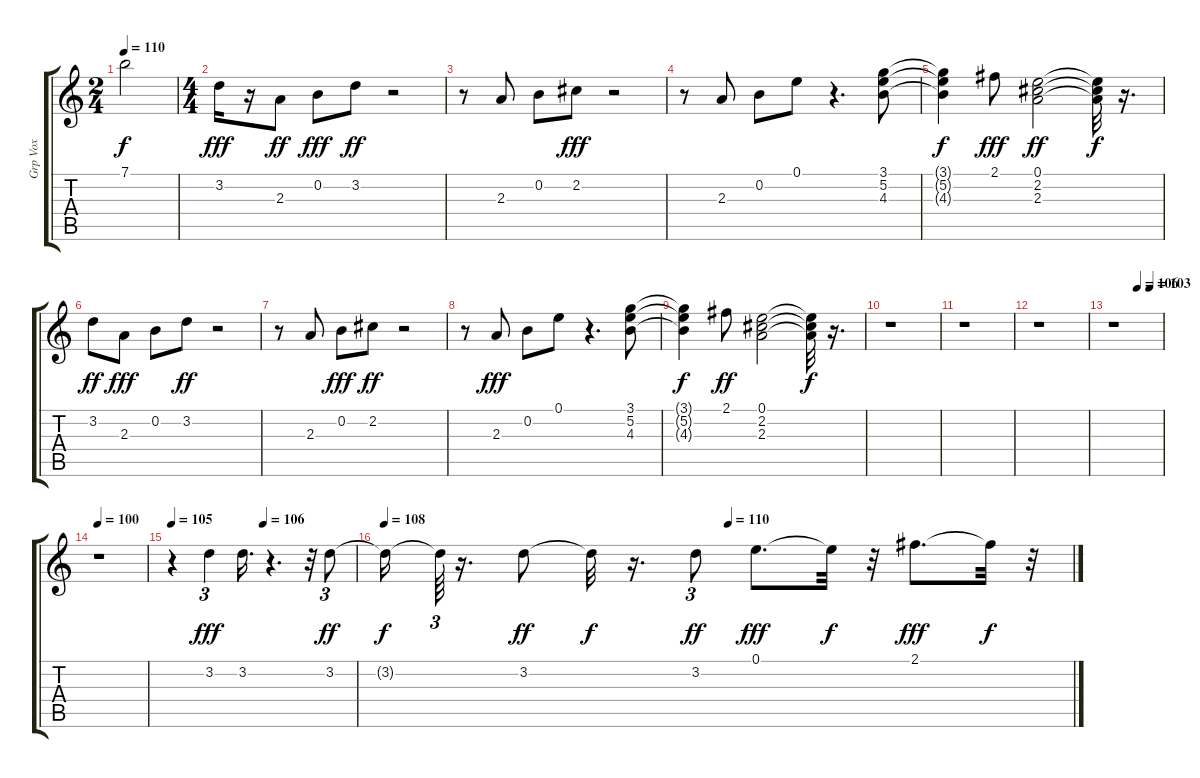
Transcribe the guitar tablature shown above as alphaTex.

\track ("Grp Vox " "Grp Vox ") {instrument acousticguitarsteel}
\staff {score tabs}
\tuning (E4 B3 G3 D3 A2 E2) {hide}
\ts (2 4)
\tempo 110
\clef g2
\ks c
7.1{t}.2{dy f} |
\ts (4 4)
3.2.16{dy fff} r.16 2.3.8{dy ff} 0.2.8{dy fff} 3.2.8{dy ff} r.2 |
r.8 2.3.8 0.2.8 2.2.8{dy fff} r.2 |
r.8 2.3.8 0.2.8 0.1.8 r.4{d} (3.1 5.2 4.3).8 |
(3.1{t} 5.2{t} 4.3{t}).4{dy f} 2.1.8{dy fff} (0.1 2.2 2.3).2{dy ff} (0.1{t} 2.2{t} 2.3{t}).32{dy f} r.16{d} |
3.2.8{dy ff} 2.3.8{dy fff} 0.2.8 3.2.8{dy ff} r.2 |
r.8 2.3.8 0.2.8{dy fff} 2.2.8{dy ff} r.2 |
r.8 2.3.8{dy fff} 0.2.8 0.1.8 r.4{d} (3.1 5.2 4.3).8 |
(3.1{t} 5.2{t} 4.3{t}).4{dy f} 2.1.8{dy ff} (0.1 2.2 2.3).2 (0.1{t} 2.2{t} 2.3{t}).32{dy f} r.16{d} |
r.1 |
r.1 |
r.1 |
\tempo (106 0.5)
\tempo (103 0.75)
r.1 |
\tempo 100
r.1 |
\tempo 105
\tempo (106 0.5)
r.4 3.2.4{tu (3 2) dy fff} 3.2.16{d} r.4{d} r.32 3.2.8{tu (3 2) dy ff} |
\tempo 108
\tempo (110 0.5)
3.2{t}.16{dy f} 3.2{t}.64{tu (3 2)} r.16{d} 3.2.8{dy ff} 3.2{t}.32{dy f} r.16{d} 3.2.8{tu (3 2) dy ff} 0.1.8{d dy fff} 0.1{t}.32{dy f} r.32 2.1.8{d dy fff} 2.1{t}.32{dy f} r.32
